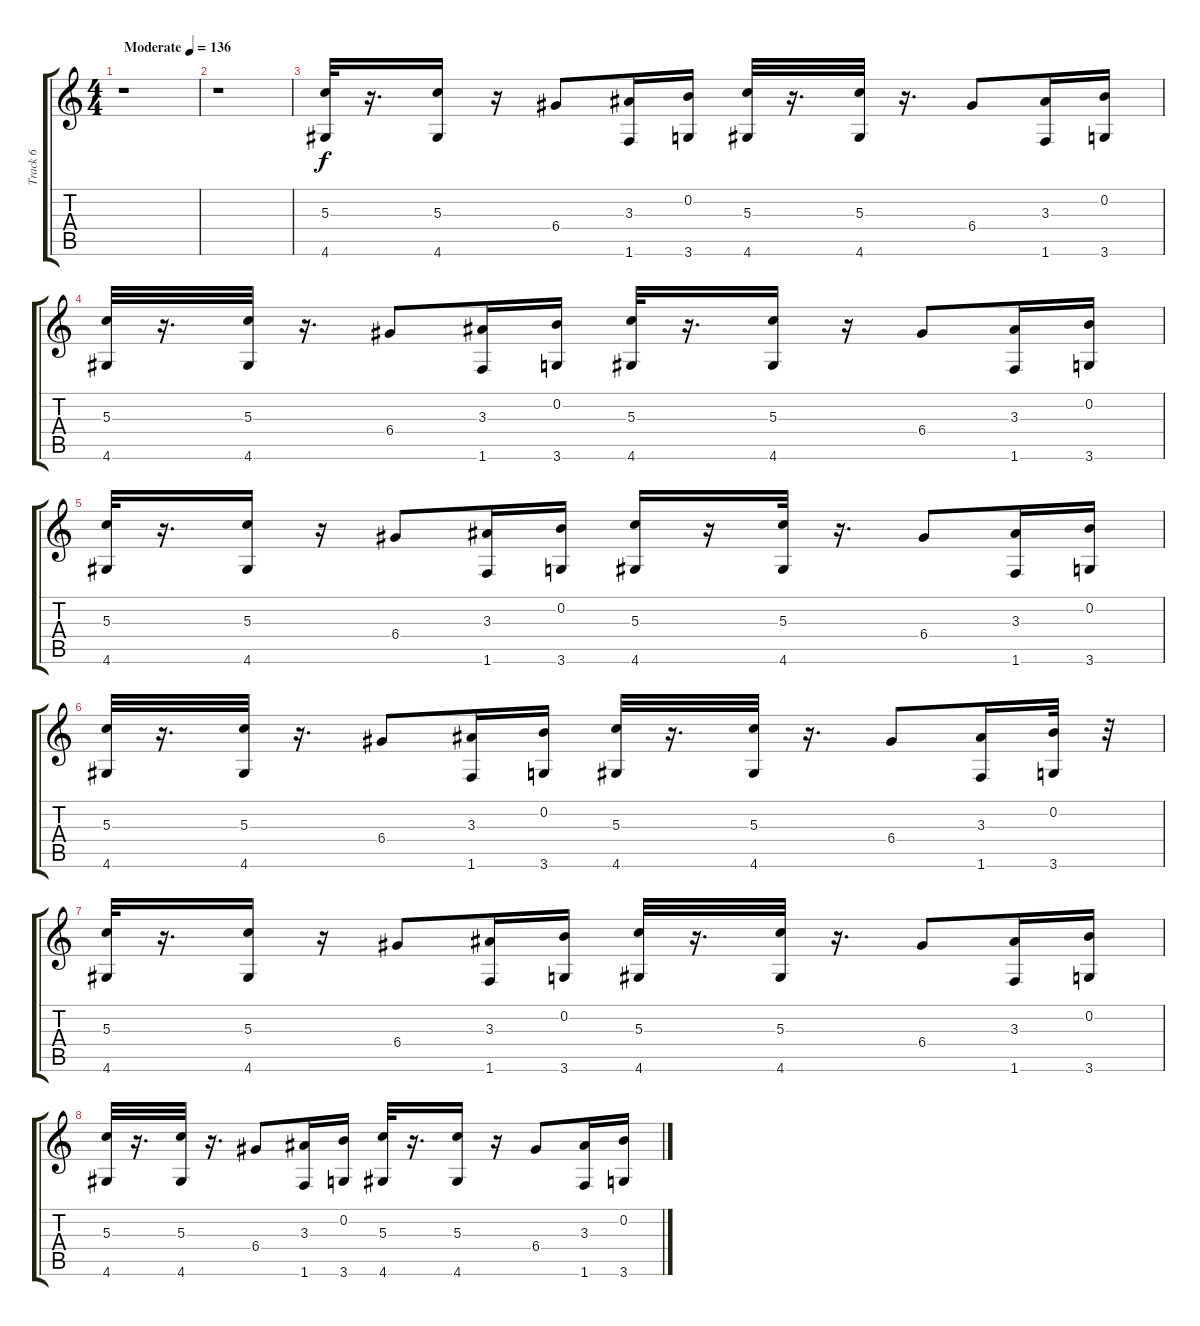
\track ("Track 6" "Track 6") {instrument synthbass2}
\staff {score tabs}
\tuning (E4 B3 G3 D3 A2 E2) {hide}
\ts (4 4)
\tempo (136 "Moderate")
\clef g2
\ks c
r.1{dy f instrument synthbass2} |
r.1 |
(5.3 4.6).32 r.16{d} (5.3 4.6).16 r.16 6.4.8 (3.3 1.6).16 (0.2 3.6).16 (5.3 4.6).32 r.16{d} (5.3 4.6).32 r.16{d} 6.4.8 (3.3 1.6).16 (0.2 3.6).16 |
(5.3 4.6).32 r.16{d} (5.3 4.6).32 r.16{d} 6.4.8 (3.3 1.6).16 (0.2 3.6).16 (5.3 4.6).32 r.16{d} (5.3 4.6).16 r.16 6.4.8 (3.3 1.6).16 (0.2 3.6).16 |
(5.3 4.6).32 r.16{d} (5.3 4.6).16 r.16 6.4.8 (3.3 1.6).16 (0.2 3.6).16 (5.3 4.6).16 r.16 (5.3 4.6).32 r.16{d} 6.4.8 (3.3 1.6).16 (0.2 3.6).16 |
(5.3 4.6).32 r.16{d} (5.3 4.6).32 r.16{d} 6.4.8 (3.3 1.6).16 (0.2 3.6).16 (5.3 4.6).32 r.16{d} (5.3 4.6).32 r.16{d} 6.4.8 (3.3 1.6).16 (0.2 3.6).32 r.32 |
(5.3 4.6).32 r.16{d} (5.3 4.6).16 r.16 6.4.8 (3.3 1.6).16 (0.2 3.6).16 (5.3 4.6).32 r.16{d} (5.3 4.6).32 r.16{d} 6.4.8 (3.3 1.6).16 (0.2 3.6).16 |
(5.3 4.6).32 r.16{d} (5.3 4.6).32 r.16{d} 6.4.8 (3.3 1.6).16 (0.2 3.6).16 (5.3 4.6).32 r.16{d} (5.3 4.6).16 r.16 6.4.8 (3.3 1.6).16 (0.2 3.6).16
